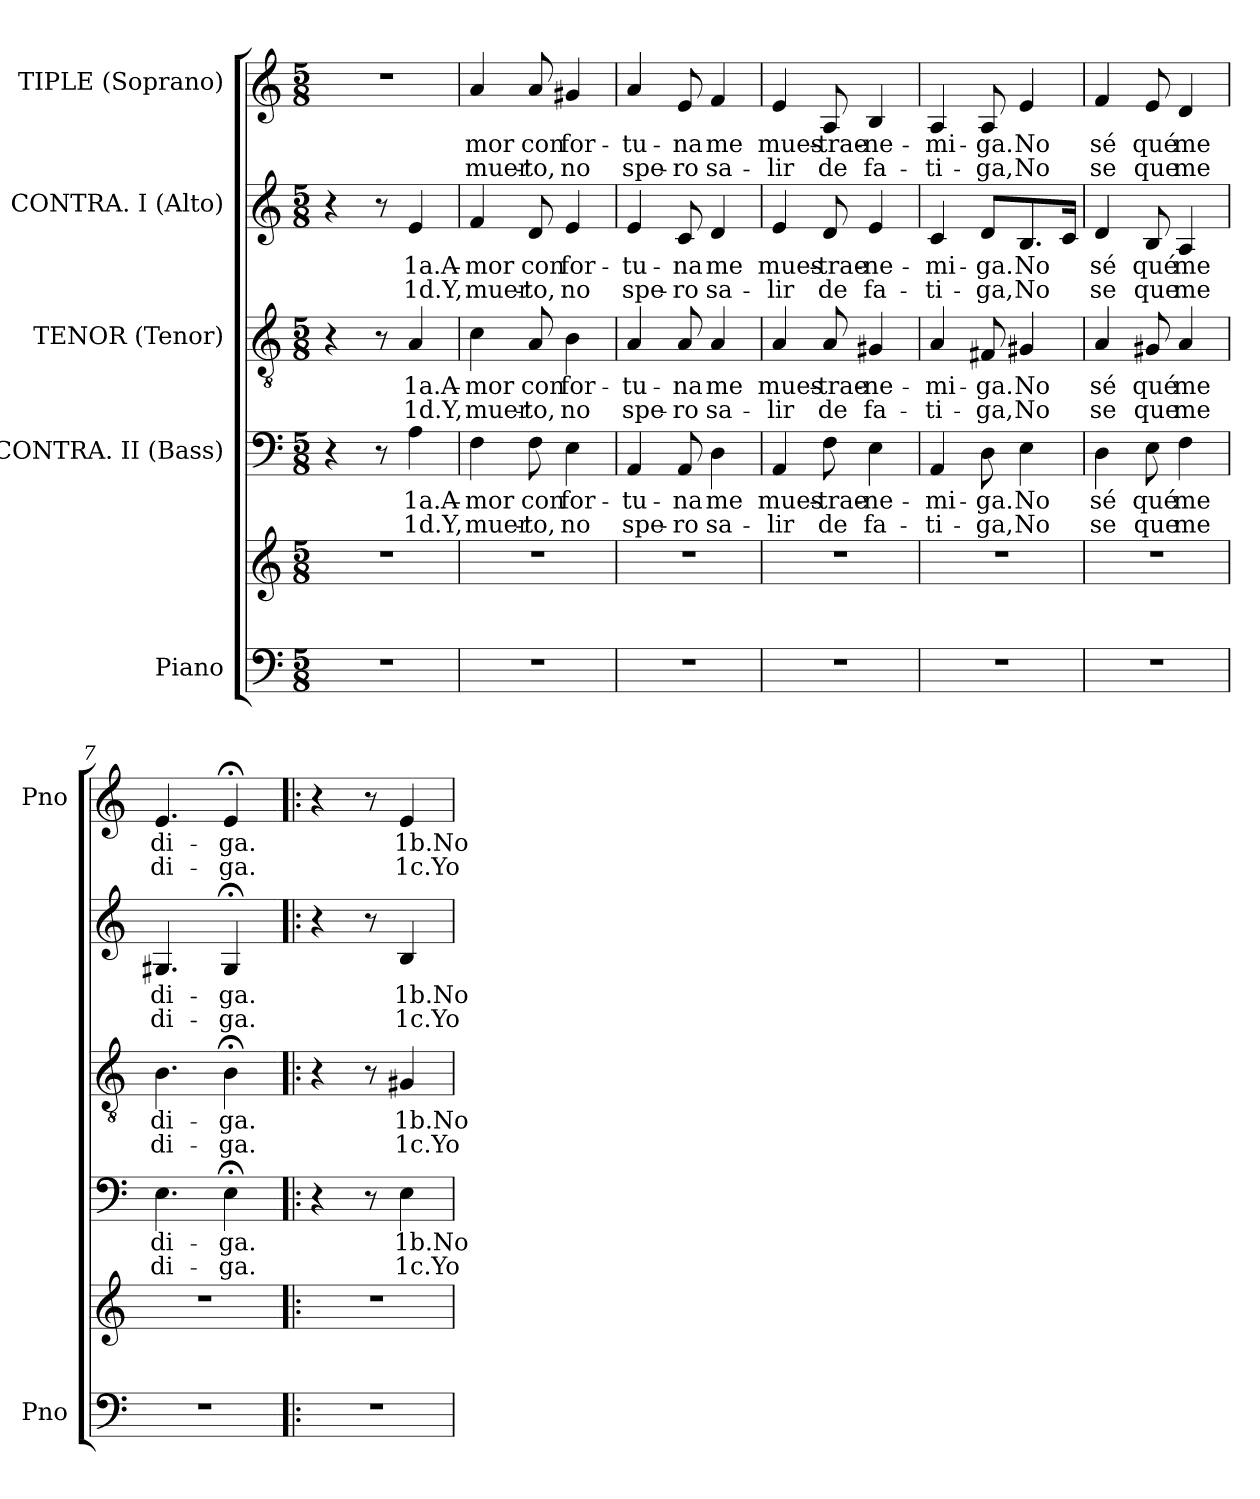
**kern	**kern	**kern	**text	**text	**kern	**text	**text	**kern	**text	**text	**kern	**text	**text
*part5	*part5	*part4	*part4	*part4	*part3	*part3	*part3	*part2	*part2	*part2	*part1	*part1	*part1
*staff6	*staff5	*staff4	*staff4	*staff4	*staff3	*staff3	*staff3	*staff2	*staff2	*staff2	*staff1	*staff1	*staff1
*I"Piano	*	*I"CONTRA. II (Bass)	*	*	*I"TENOR (Tenor)	*	*	*I"CONTRA. I (Alto)	*	*	*I"TIPLE (Soprano)	*	*
*I'Pno	*	*	*	*	*	*	*	*	*	*	*I'Pno	*	*
*clefF4	*clefG2	*clefF4	*	*	*clefGv2	*	*	*clefG2	*	*	*clefG2	*	*
*k[]	*k[]	*k[]	*	*	*k[]	*	*	*k[]	*	*	*k[]	*	*
*C:	*C:	*C:	*	*	*C:	*	*	*C:	*	*	*C:	*	*
*M5/8	*M5/8	*M5/8	*	*	*M5/8	*	*	*M5/8	*	*	*M5/8	*	*
=1	=1	=1	=1	=1	=1	=1	=1	=1	=1	=1	=1	=1	=1
8%5r	8%5r	4r	.	.	4r	.	.	4r	.	.	8%5r	.	.
.	.	8r	.	.	8r	.	.	8r	.	.	.	.	.
.	.	4A\	1a.A-	1d.Y,	4A/	1a.A-	1d.Y,	4e/	1a.A-	1d.Y,	.	.	.
=2	=2	=2	=2	=2	=2	=2	=2	=2	=2	=2	=2	=2	=2
8%5r	8%5r	4F\	-mor	muer-	4c\	-mor	muer-	4f/	-mor	muer-	4a/	mor	muer-
.	.	8F\	con	-to,	8A/	con	-to,	8d/	con	-to,	8a/	con	-to,
.	.	4E\	for-	no	4B\	for-	no	4e/	for-	no	4g#X/	for-	no
=3	=3	=3	=3	=3	=3	=3	=3	=3	=3	=3	=3	=3	=3
8%5r	8%5r	4AA/	-tu-	spe-	4A/	-tu-	spe-	4e/	-tu-	spe-	4a/	-tu-	spe-
.	.	8AA/	-na	-ro	8A/	-na	-ro	8c/	-na	-ro	8e/	-na	-ro
.	.	4D\	me	sa-	4A/	me	sa-	4d/	me	sa-	4f/	me	sa-
=4	=4	=4	=4	=4	=4	=4	=4	=4	=4	=4	=4	=4	=4
8%5r	8%5r	4AA/	mues-	-lir	4A/	mues-	-lir	4e/	mues-	-lir	4e/	mues-	-lir
.	.	8F\	-trae-	de	8A/	-trae-	de	8d/	-trae-	de	8A/	-trae-	de
.	.	4E\	-ne-	fa-	4G#X/	-ne-	fa-	4e/	-ne-	fa-	4B/	-ne-	fa-
=5	=5	=5	=5	=5	=5	=5	=5	=5	=5	=5	=5	=5	=5
8%5r	8%5r	4AA/	-mi-	-ti-	4A/	-mi-	-ti-	4c/	-mi-	-ti-	4A/	-mi-	-ti-
.	.	8D\	-ga.	-ga,	8F#X/	-ga.	-ga,	8d/L	-ga.	-ga,	8A/	-ga.	-ga,
.	.	4E\	No	No	4G#X/	No	No	8.B/	No	No	4e/	No	No
.	.	.	.	.	.	.	.	16c/Jk	.	.	.	.	.
!!LO:LB:g=z
=6	=6	=6	=6	=6	=6	=6	=6	=6	=6	=6	=6	=6	=6
8%5r	8%5r	4D\	sé	se	4A/	sé	se	4d/	sé	se	4f/	sé	se
.	.	8E\	qué	que	8G#X/	qué	que	8B/	qué	que	8e/	qué	que
.	.	4F\	me	me	4A/	me	me	4A/	me	me	4d/	me	me
=7	=7	=7	=7	=7	=7	=7	=7	=7	=7	=7	=7	=7	=7
8%5r	8%5r	4.E\	di-	di-	4.B\	di-	di-	4.G#X/	di-	di-	4.e/	di-	di-
.	.	4E;<\	-ga.	-ga.	4B;<\	-ga.	-ga.	4G#;</	-ga.	-ga.	4e;</	-ga.	-ga.
=8!|:	=8!|:	=8!|:	=8!|:	=8!|:	=8!|:	=8!|:	=8!|:	=8!|:	=8!|:	=8!|:	=8!|:	=8!|:	=8!|:
8%5r	8%5r	4r	.	.	4r	.	.	4r	.	.	4r	.	.
.	.	8r	.	.	8r	.	.	8r	.	.	8r	.	.
.	.	4E\	1b.No	1c.Yo	4G#X/	1b.No	1c.Yo	4B/	1b.No	1c.Yo	4e/	1b.No	1c.Yo
=	=	=	=	=	=	=	=	=	=	=	=	=	=
*-	*-	*-	*-	*-	*-	*-	*-	*-	*-	*-	*-	*-	*-
